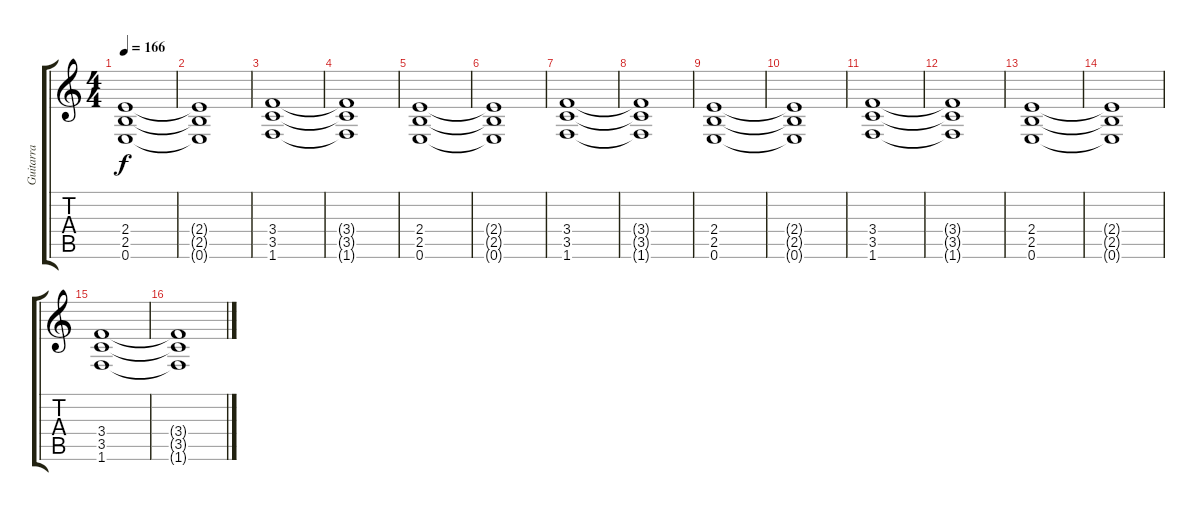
\track ("Guitarra" "Guitarra") {instrument distortionguitar}
\staff {score tabs}
\tuning (E4 B3 G3 D3 A2 E2) {hide}
\ts (4 4)
\tempo 166
\clef g2
\ks c
(2.4 2.5 0.6).1{dy f} |
(2.4{t} 2.5{t} 0.6{t}).1 |
(3.4 3.5 1.6).1 |
(3.4{t} 3.5{t} 1.6{t}).1 |
(2.4 2.5 0.6).1 |
(2.4{t} 2.5{t} 0.6{t}).1 |
(3.4 3.5 1.6).1 |
(3.4{t} 3.5{t} 1.6{t}).1 |
(2.4 2.5 0.6).1 |
(2.4{t} 2.5{t} 0.6{t}).1 |
(3.4 3.5 1.6).1 |
(3.4{t} 3.5{t} 1.6{t}).1 |
(2.4 2.5 0.6).1 |
(2.4{t} 2.5{t} 0.6{t}).1 |
(3.4 3.5 1.6).1 |
(3.4{t} 3.5{t} 1.6{t}).1
